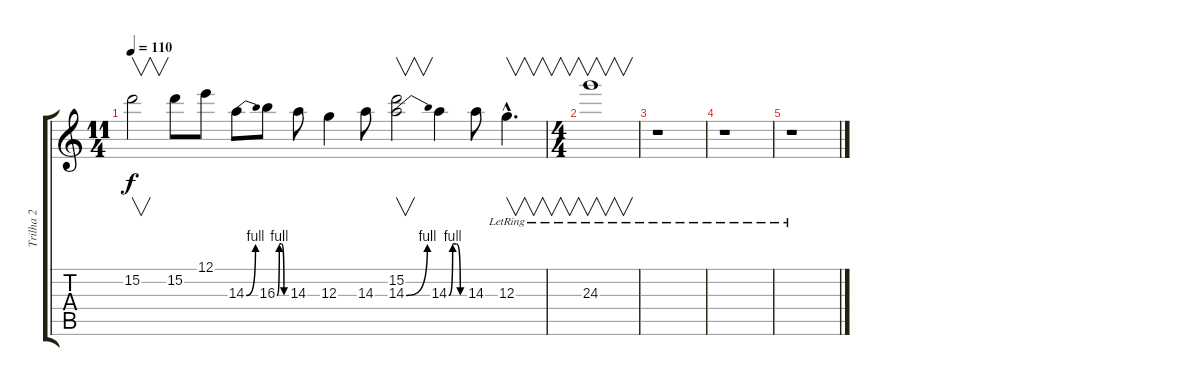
\track ("Trilha 2" "Trilha 2") {instrument electricguitarclean}
\staff {score tabs}
\tuning (E4 B3 G3 D3 A2 E2) {hide}
\ts (11 4)
\tempo 110
\clef g2
\ks c
15.2.2{v dy f} 15.2.8 12.1.8 14.3{be (bend 0 0 60 4)}.8 16.3{be (custom 0 0 15 4 30 4 45 0 60 0)}.8 14.3.8 12.3.4 14.3.8 (15.2 14.3{be (bend 0 0 60 4)}).2{v} 14.3{be (custom 0 0 15 4 30 4 45 0 60 0)}.4 14.3.8 12.3{hac lr}.4{v d} |
\ts (4 4)
24.3{lr}.1{v} |
r.1 |
r.1 |
r.1
